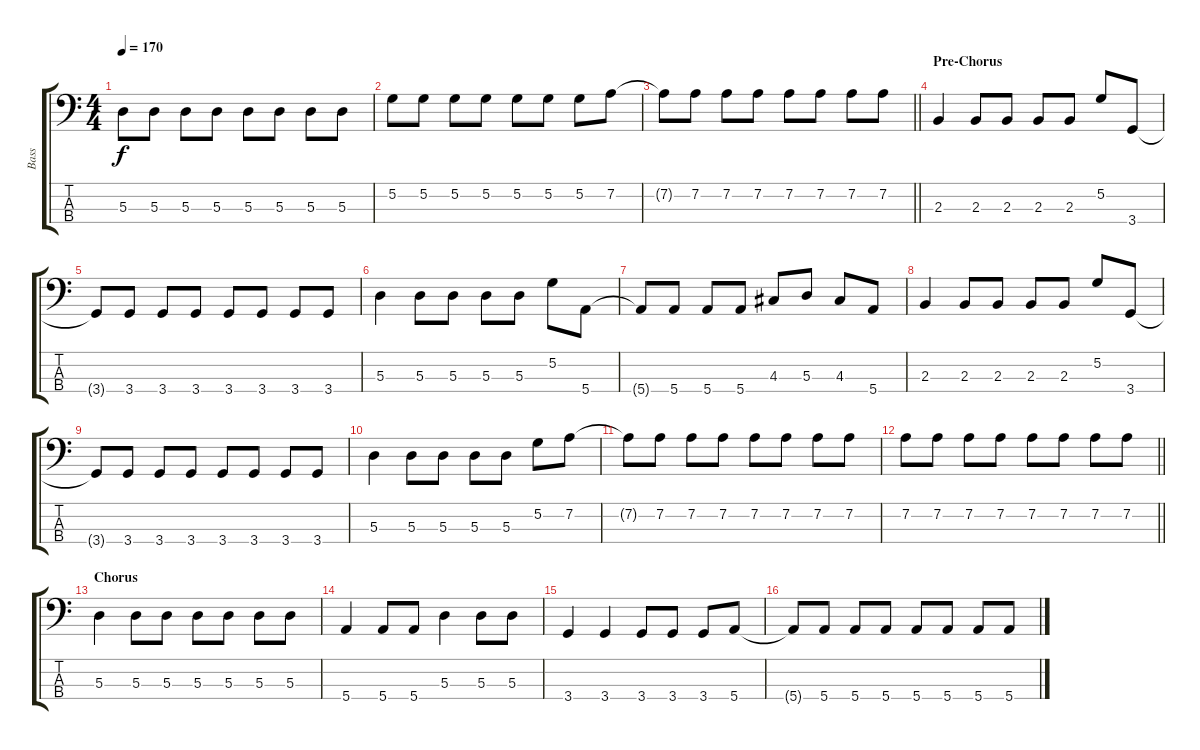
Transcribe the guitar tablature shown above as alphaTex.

\track ("Bass" "Bass") {instrument electricbasspick}
\staff {score tabs}
\tuning (G2 D2 A1 E1) {hide}
\ts (4 4)
\tempo 170
\clef f4
\ks c
5.3.8{dy f} 5.3.8 5.3.8 5.3.8 5.3.8 5.3.8 5.3.8 5.3.8 |
5.2.8 5.2.8 5.2.8 5.2.8 5.2.8 5.2.8 5.2.8 7.2.8 |
\barLineRight lightlight
7.2{t}.8 7.2.8 7.2.8 7.2.8 7.2.8 7.2.8 7.2.8 7.2.8 |
\section ("" "Pre-Chorus")
2.3.4 2.3.8 2.3.8 2.3.8 2.3.8 5.2.8 3.4.8 |
3.4{t}.8 3.4.8 3.4.8 3.4.8 3.4.8 3.4.8 3.4.8 3.4.8 |
5.3.4 5.3.8 5.3.8 5.3.8 5.3.8 5.2.8 5.4.8 |
5.4{t}.8 5.4.8 5.4.8 5.4.8 4.3.8 5.3.8 4.3.8 5.4.8 |
2.3.4 2.3.8 2.3.8 2.3.8 2.3.8 5.2.8 3.4.8 |
3.4{t}.8 3.4.8 3.4.8 3.4.8 3.4.8 3.4.8 3.4.8 3.4.8 |
5.3.4 5.3.8 5.3.8 5.3.8 5.3.8 5.2.8 7.2.8 |
7.2{t}.8 7.2.8 7.2.8 7.2.8 7.2.8 7.2.8 7.2.8 7.2.8 |
\barLineRight lightlight
7.2.8 7.2.8 7.2.8 7.2.8 7.2.8 7.2.8 7.2.8 7.2.8 |
\section ("" "Chorus")
5.3.4 5.3.8 5.3.8 5.3.8 5.3.8 5.3.8 5.3.8 |
5.4.4 5.4.8 5.4.8 5.3.4 5.3.8 5.3.8 |
3.4.4 3.4.4 3.4.8 3.4.8 3.4.8 5.4.8 |
5.4{t}.8 5.4.8 5.4.8 5.4.8 5.4.8 5.4.8 5.4.8 5.4.8
